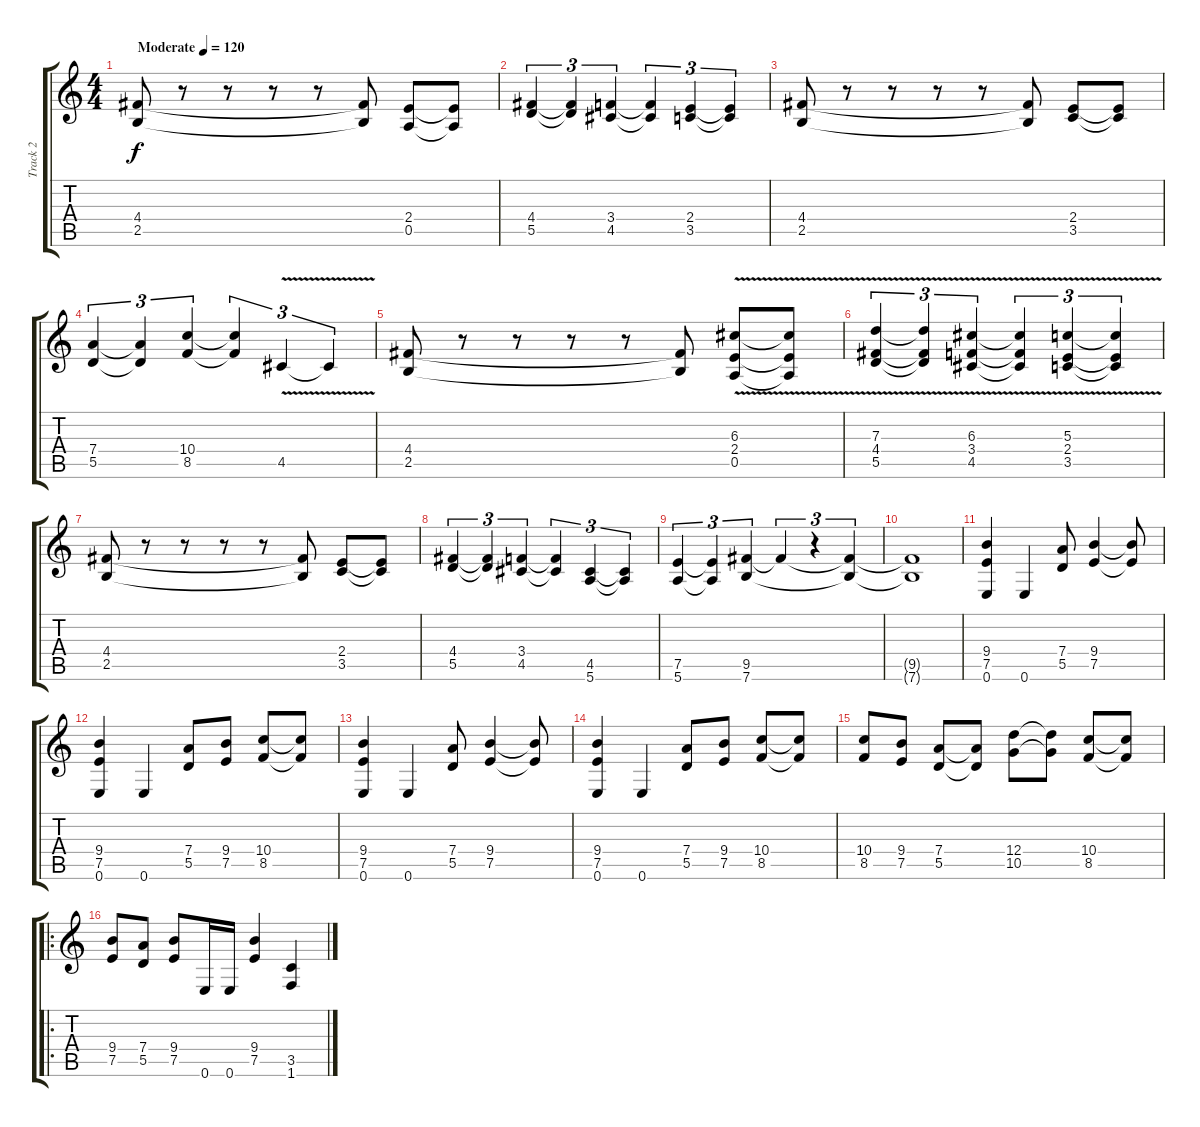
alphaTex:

\track ("Track 2" "Track 2") {instrument overdrivenguitar}
\staff {score tabs}
\tuning (E4 B3 G3 D3 A2 E2) {hide}
\ts (4 4)
\tempo (120 "Moderate")
\clef g2
\ks c
(4.4 2.5).8{dy f instrument overdrivenguitar} r.8 r.8 r.8 r.8 (4.4{t} 2.5{t}).8 (2.4 0.5).8 (2.4{t} 0.5{t}).8 |
(4.4 5.5).4{tu (3 2)} (4.4{t} 5.5{t}).4{tu (3 2)} (3.4 4.5).4{tu (3 2)} (3.4{t} 4.5{t}).4{tu (3 2)} (2.4 3.5).4{tu (3 2)} (2.4{t} 3.5{t}).4{tu (3 2)} |
(4.4 2.5).8 r.8 r.8 r.8 r.8 (4.4{t} 2.5{t}).8 (2.4 3.5).8 (2.4{t} 3.5{t}).8 |
(7.4 5.5).4{tu (3 2)} (7.4{t} 5.5{t}).4{tu (3 2)} (10.4 8.5).4{tu (3 2)} (10.4{t} 8.5{t}).4{tu (3 2)} 4.5{v}.4{tu (3 2)} 4.5{t}.4{tu (3 2)} |
(4.4 2.5).8 r.8 r.8 r.8 r.8 (4.4{t} 2.5{t}).8 (6.3{v} 2.4 0.5).8 (6.3{t} 2.4{t} 0.5{t}).8 |
(7.3{v} 4.4 5.5).4{tu (3 2)} (7.3{t} 4.4{t} 5.5{t}).4{tu (3 2)} (6.3{v} 3.4 4.5).4{tu (3 2)} (6.3{t} 3.4{t} 4.5{t}).4{tu (3 2)} (5.3{v} 2.4 3.5).4{tu (3 2)} (5.3{t} 2.4{t} 3.5{t}).4{tu (3 2)} |
(4.4 2.5).8 r.8 r.8 r.8 r.8 (4.4{t} 2.5{t}).8 (2.4 3.5).8 (2.4{t} 3.5{t}).8 |
(4.4 5.5).4{tu (3 2)} (4.4{t} 5.5{t}).4{tu (3 2)} (3.4 4.5).4{tu (3 2)} (3.4{t} 4.5{t}).4{tu (3 2)} (4.5 5.6).4{tu (3 2)} (4.5{t} 5.6{t}).4{tu (3 2)} |
(7.5 5.6).4{tu (3 2)} (7.5{t} 5.6{t}).4{tu (3 2)} (9.5 7.6).4{tu (3 2)} 9.5{t}.4{tu (3 2)} r.4{tu (3 2)} (9.5{t} 7.6{t}).4{tu (3 2)} |
(9.5{t} 7.6{t}).1 |
(9.4 7.5 0.6).4 0.6.4 (7.4 5.5).8 (9.4 7.5).4 (9.4{t} 7.5{t}).8 |
(9.4 7.5 0.6).4 0.6.4 (7.4 5.5).8 (9.4 7.5).8 (10.4 8.5).8 (10.4{t} 8.5{t}).8 |
(9.4 7.5 0.6).4 0.6.4 (7.4 5.5).8 (9.4 7.5).4 (9.4{t} 7.5{t}).8 |
(9.4 7.5 0.6).4 0.6.4 (7.4 5.5).8 (9.4 7.5).8 (10.4 8.5).8 (10.4{t} 8.5{t}).8 |
(10.4 8.5).8 (9.4 7.5).8 (7.4 5.5).8 (7.4{t} 5.5{t}).8 (12.4 10.5).8 (12.4{t} 10.5{t}).8 (10.4 8.5).8 (10.4{t} 8.5{t}).8 |
\ro
(9.4 7.5).8 (7.4 5.5).8 (9.4 7.5).8 0.6.16 0.6.16 (9.4 7.5).4 (3.5 1.6).4
